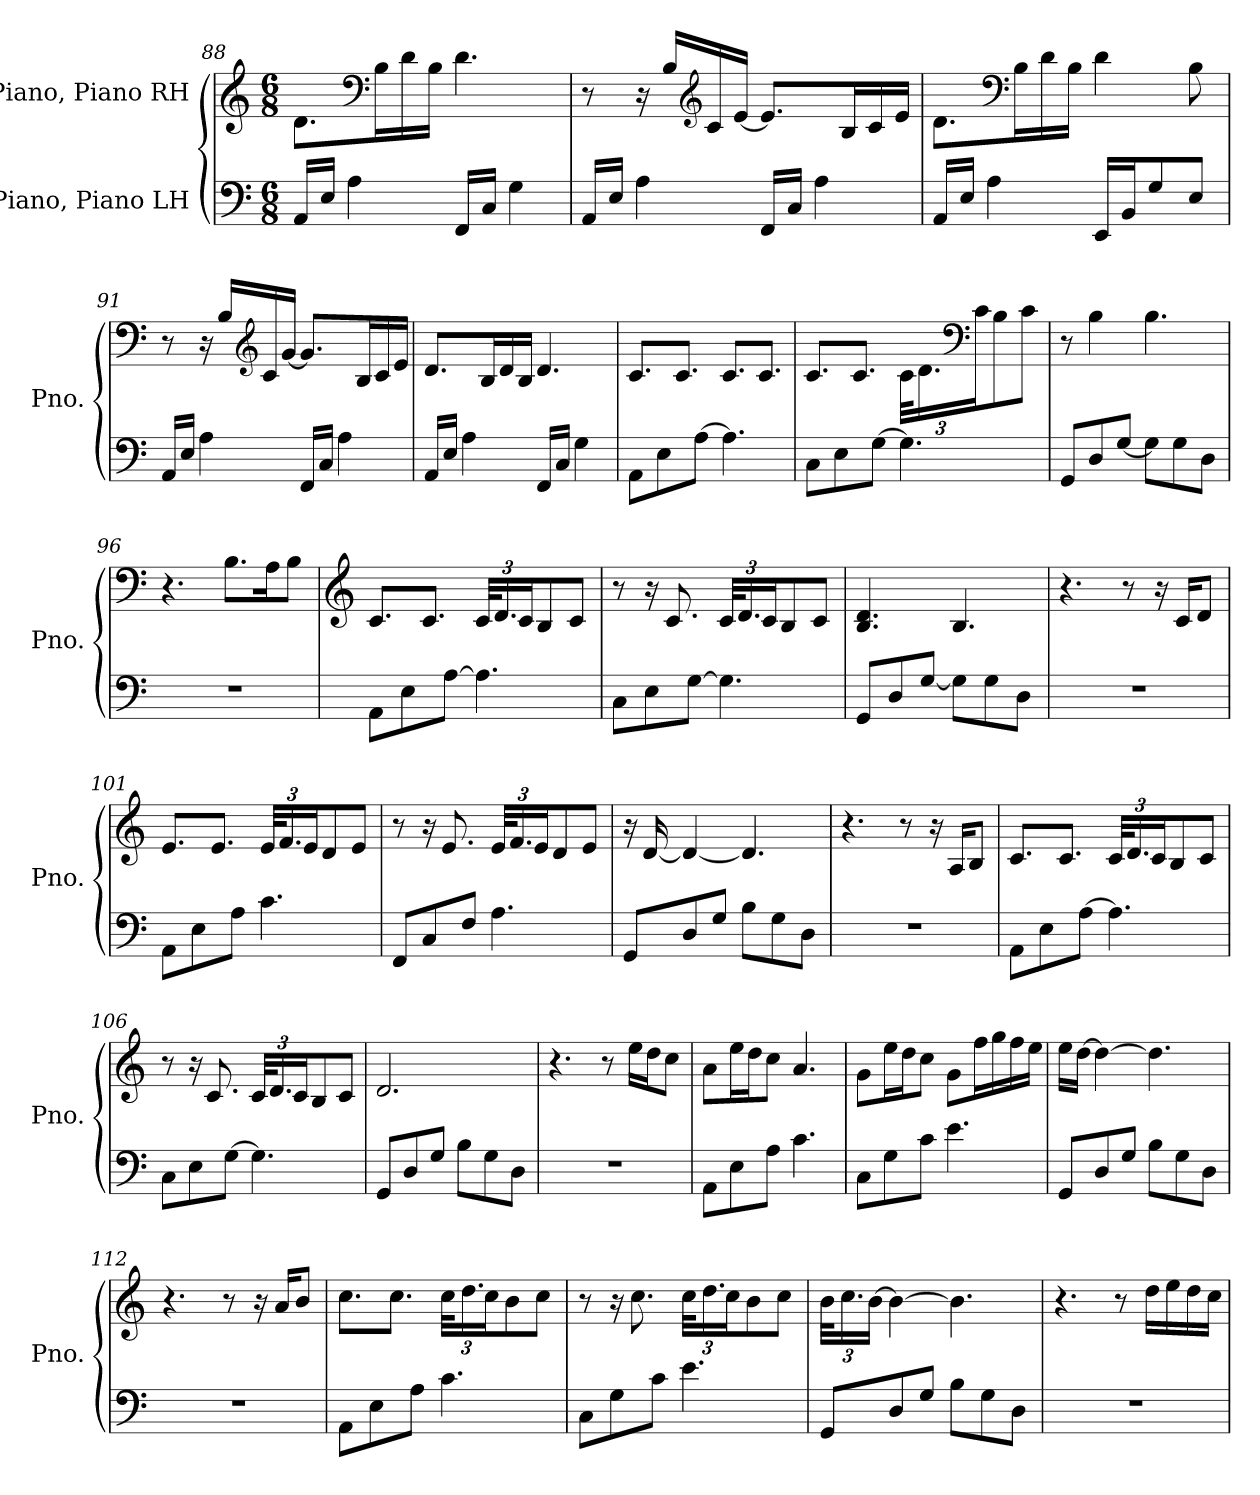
**kern	**kern
*part2	*part1
*staff2	*staff1
*I"Piano, Piano LH	*I"Piano, Piano RH
*I'Pno.	*I'Pno.
*clefF4	*clefG2
*k[]	*k[]
*M6/8	*M6/8
=88	=88
16AA/LL	8.d\L
16E/JJ	.
4A\	.
*	*clefF4
.	16B\L
.	16d\
.	16B\JJ
16FF/LL	4.d\
16C/JJ	.
4G\	.
!!LO:PB:g=z
=89	=89
16AA/LL	8r
16E/JJ	.
4A\	16r
.	16B/LL
*	*clefG2
.	16c/
.	[16e/JJ
16FF/LL	8.e/L]
16C/JJ	.
4A\	.
.	16B/L
.	16c/
.	16e/JJ
=90	=90
16AA/LL	8.d\L
16E/JJ	.
4A\	.
*	*clefF4
.	16B\L
.	16d\
.	16B\JJ
16EE/LL	4d\
16BB/J	.
8G/	.
8E/J	8B\
=91	=91
16AA/LL	8r
16E/JJ	.
4A\	16r
.	16B/LL
*	*clefG2
.	16c/
.	[16g/JJ
16FF/LL	8.g/L]
16C/JJ	.
4A\	.
.	16B/L
.	16c/
.	16e/JJ
!!LO:LB:g=z
=92	=92
16AA/LL	8.d/L
16E/JJ	.
4A\	.
.	16B/L
.	16d/
.	16B/JJ
16FF/LL	4.d/
16C/JJ	.
4G\	.
=93	=93
8AA\L	8.c/L
8E\	.
.	8.c/J
[8A\J	.
4.A\]	8.c/L
.	8.c/J
=94	=94
8C\L	8.c/L
8E\	.
.	8.c/J
[8G\J	.
*	*Xbrackettup
4.G\]	48c\KLL
.	24.d\
*	*clefF4
.	24c\J
.	8B\
.	8c\J
=95	=95
8GG/L	8r
8D/	4B\
[8G/J	.
8G\L]	4.B\
8G\	.
8D\J	.
=96	=96
2.r	4.r
.	8.B\L
.	16A\K
.	8B\J
!!LO:LB:g=z
=97	=97
*	*clefG2
8AA\L	8.c/L
8E\	.
.	8.c/J
[8A\J	.
4.A\]	48c/KLL
.	24.d/
.	24c/J
.	8B/
.	8c/J
=98	=98
8C\L	8r
8E\	16r
.	8.c/
[8G\J	.
4.G\]	48c/KLL
.	24.d/
.	24c/J
.	8B/
.	8c/J
=99	=99
8GG/L	4.B/ 4.d/
8D/	.
[8G/J	.
8G\L]	4.B/
8G\	.
8D\J	.
=100	=100
2.r	4.r
.	8r
.	16r
.	16c/KL
.	8d/J
=101	=101
8AA\L	8.e/L
8E\	.
.	8.e/J
8A\J	.
4.c\	48e/KLL
.	24.f/
.	24e/J
.	8d/
.	8e/J
!!LO:LB:g=z
=102	=102
8FF/L	8r
8C/	16r
.	8.e/
8F/J	.
4.A\	48e/KLL
.	24.f/
.	24e/J
.	8d/
.	8e/J
=103	=103
8GG/L	16r
.	[16d/
8D/	4d/_
8G/J	.
8B\L	4.d/]
8G\	.
8D\J	.
=104	=104
2.r	4.r
.	8r
.	16r
.	16A/KL
.	8B/J
=105	=105
8AA\L	8.c/L
8E\	.
.	8.c/J
[8A\J	.
4.A\]	48c/KLL
.	24.d/
.	24c/J
.	8B/
.	8c/J
=106	=106
8C\L	8r
8E\	16r
.	8.c/
[8G\J	.
4.G\]	48c/KLL
.	24.d/
.	24c/J
.	8B/
.	8c/J
!!LO:LB:g=z
=107	=107
8GG/L	2.d/
8D/	.
8G/J	.
8B\L	.
8G\	.
8D\J	.
=108	=108
2.r	4.r
.	8r
.	16ee\LL
.	16dd\J
.	8cc\J
=109	=109
8AA\L	8a\L
8E\	16ee\L
.	16dd\J
8A\J	8cc\J
4.c\	4.a/
=110	=110
8C\L	8g\L
8G\	16ee\L
.	16dd\J
8c\J	8cc\J
4.e\	8g\L
.	16ff\L
.	16gg\
.	16ff\
.	16ee\JJ
=111	=111
8GG/L	16ee\LL
.	[16dd\JJ
8D/	4dd\_
8G/J	.
8B\L	4.dd\]
8G\	.
8D\J	.
=112	=112
2.r	4.r
.	8r
.	16r
.	16a/KL
.	8b/J
!!LO:LB:g=z
=113	=113
8AA\L	8.cc\L
8E\	.
.	8.cc\J
8A\J	.
4.c\	48cc\KLL
.	24.dd\
.	24cc\J
.	8b\
.	8cc\J
=114	=114
8C\L	8r
8G\	16r
.	8.cc\
8c\J	.
4.e\	48cc\KLL
.	24.dd\
.	24cc\J
.	8b\
.	8cc\J
=115	=115
8GG/L	48b\KLL
.	24.cc\
.	[24b\JJ
8D/	4b\_
8G/J	.
8B\L	4.b\]
8G\	.
8D\J	.
=116	=116
2.r	4.r
.	8r
.	16dd\LL
.	16ee\
.	16dd\
.	16cc\JJ
=	=
*-	*-
